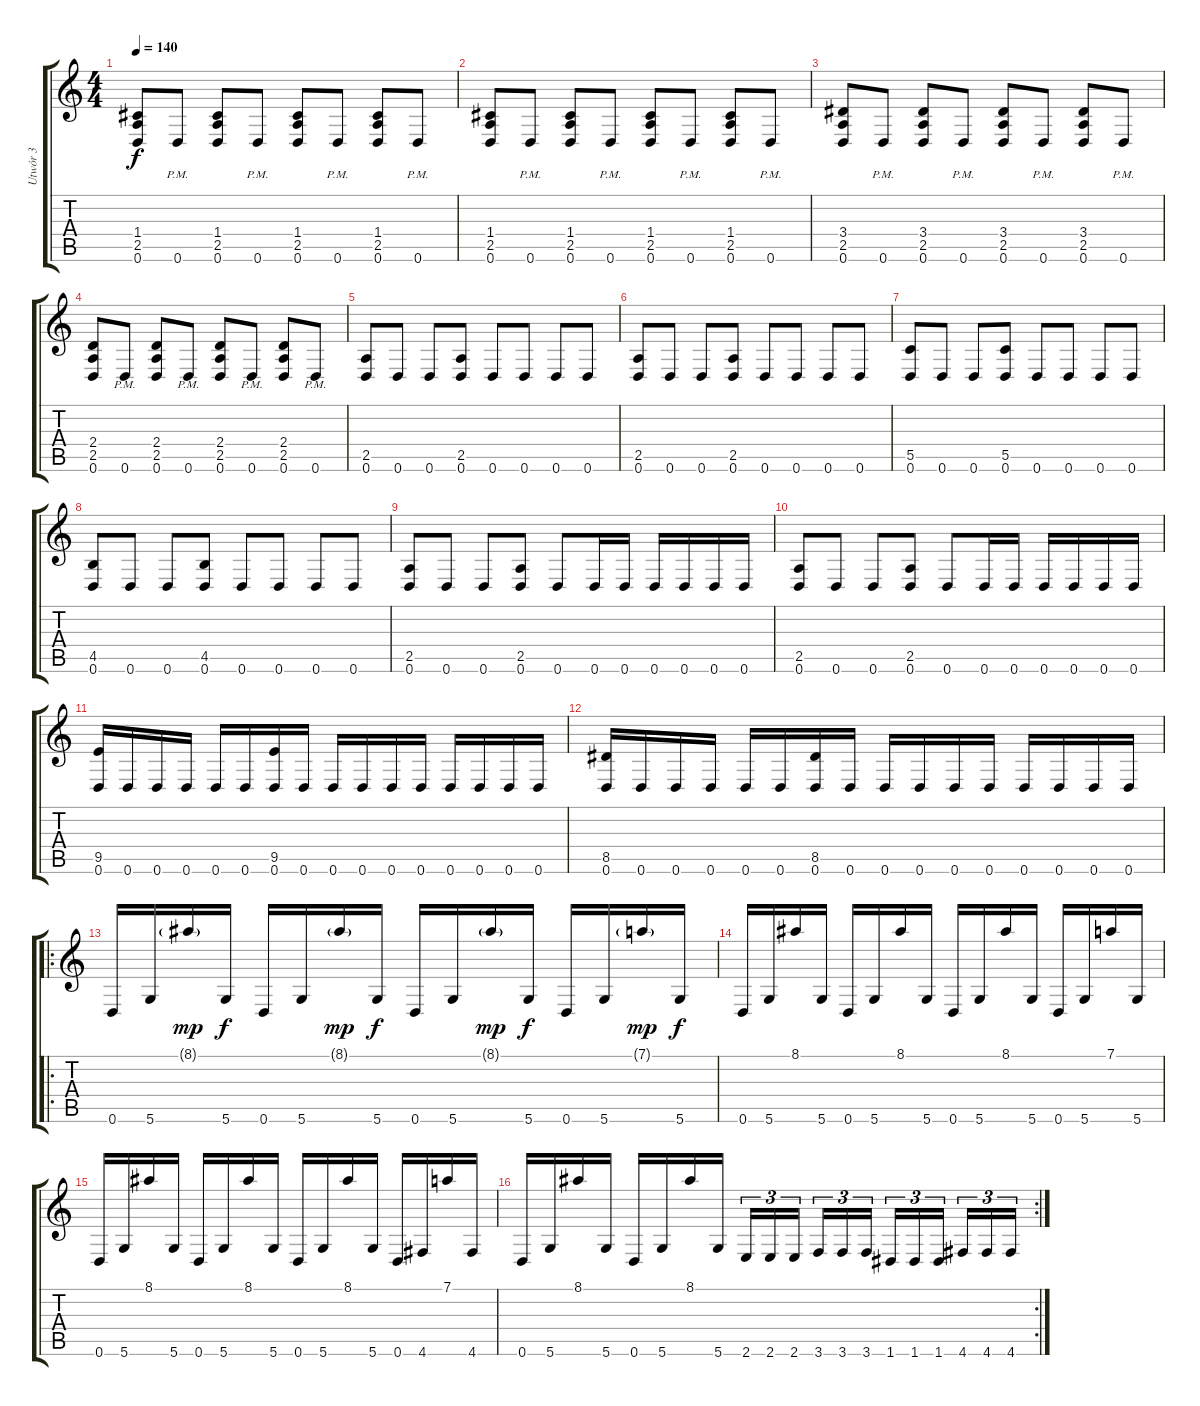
\track ("Utwór 3" "Utwór 3") {instrument distortionguitar}
\staff {score tabs}
\tuning (D4 A3 F3 C3 G2 D2) {hide}
\ts (4 4)
\tempo 140
\clef g2
\ks c
(1.4 2.5 0.6).8{dy f} 0.6{pm}.8 (1.4 2.5 0.6).8 0.6{pm}.8 (1.4 2.5 0.6).8 0.6{pm}.8 (1.4 2.5 0.6).8 0.6{pm}.8 |
(1.4 2.5 0.6).8 0.6{pm}.8 (1.4 2.5 0.6).8 0.6{pm}.8 (1.4 2.5 0.6).8 0.6{pm}.8 (1.4 2.5 0.6).8 0.6{pm}.8 |
(3.4 2.5 0.6).8 0.6{pm}.8 (3.4 2.5 0.6).8 0.6{pm}.8 (3.4 2.5 0.6).8 0.6{pm}.8 (3.4 2.5 0.6).8 0.6{pm}.8 |
(2.4 2.5 0.6).8 0.6{pm}.8 (2.4 2.5 0.6).8 0.6{pm}.8 (2.4 2.5 0.6).8 0.6{pm}.8 (2.4 2.5 0.6).8 0.6{pm}.8 |
(2.5 0.6).8 0.6.8 0.6.8 (2.5 0.6).8 0.6.8 0.6.8 0.6.8 0.6.8 |
(2.5 0.6).8 0.6.8 0.6.8 (2.5 0.6).8 0.6.8 0.6.8 0.6.8 0.6.8 |
(5.5 0.6).8 0.6.8 0.6.8 (5.5 0.6).8 0.6.8 0.6.8 0.6.8 0.6.8 |
(4.5 0.6).8 0.6.8 0.6.8 (4.5 0.6).8 0.6.8 0.6.8 0.6.8 0.6.8 |
(2.5 0.6).8 0.6.8 0.6.8 (2.5 0.6).8 0.6.8 0.6.16 0.6.16 0.6.16 0.6.16 0.6.16 0.6.16 |
(2.5 0.6).8 0.6.8 0.6.8 (2.5 0.6).8 0.6.8 0.6.16 0.6.16 0.6.16 0.6.16 0.6.16 0.6.16 |
(9.5 0.6).16 0.6.16 0.6.16 0.6.16 0.6.16 0.6.16 (9.5 0.6).16 0.6.16 0.6.16 0.6.16 0.6.16 0.6.16 0.6.16 0.6.16 0.6.16 0.6.16 |
(8.5 0.6).16 0.6.16 0.6.16 0.6.16 0.6.16 0.6.16 (8.5 0.6).16 0.6.16 0.6.16 0.6.16 0.6.16 0.6.16 0.6.16 0.6.16 0.6.16 0.6.16 |
\ro
0.6.16 5.6.16 8.1{g}.16{dy mp} 5.6.16{dy f} 0.6.16 5.6.16 8.1{g}.16{dy mp} 5.6.16{dy f} 0.6.16 5.6.16 8.1{g}.16{dy mp} 5.6.16{dy f} 0.6.16 5.6.16 7.1{g}.16{dy mp} 5.6.16{dy f} |
0.6.16 5.6.16 8.1.16 5.6.16 0.6.16 5.6.16 8.1.16 5.6.16 0.6.16 5.6.16 8.1.16 5.6.16 0.6.16 5.6.16 7.1.16 5.6.16 |
0.6.16 5.6.16 8.1.16 5.6.16 0.6.16 5.6.16 8.1.16 5.6.16 0.6.16 5.6.16 8.1.16 5.6.16 0.6.16 4.6.16 7.1.16 4.6.16 |
\rc 2
0.6.16 5.6.16 8.1.16 5.6.16 0.6.16 5.6.16 8.1.16 5.6.16 2.6.16{tu (3 2)} 2.6.16{tu (3 2)} 2.6.16{tu (3 2)} 3.6.16{tu (3 2)} 3.6.16{tu (3 2)} 3.6.16{tu (3 2)} 1.6.16{tu (3 2)} 1.6.16{tu (3 2)} 1.6.16{tu (3 2)} 4.6.16{tu (3 2)} 4.6.16{tu (3 2)} 4.6.16{tu (3 2)}
